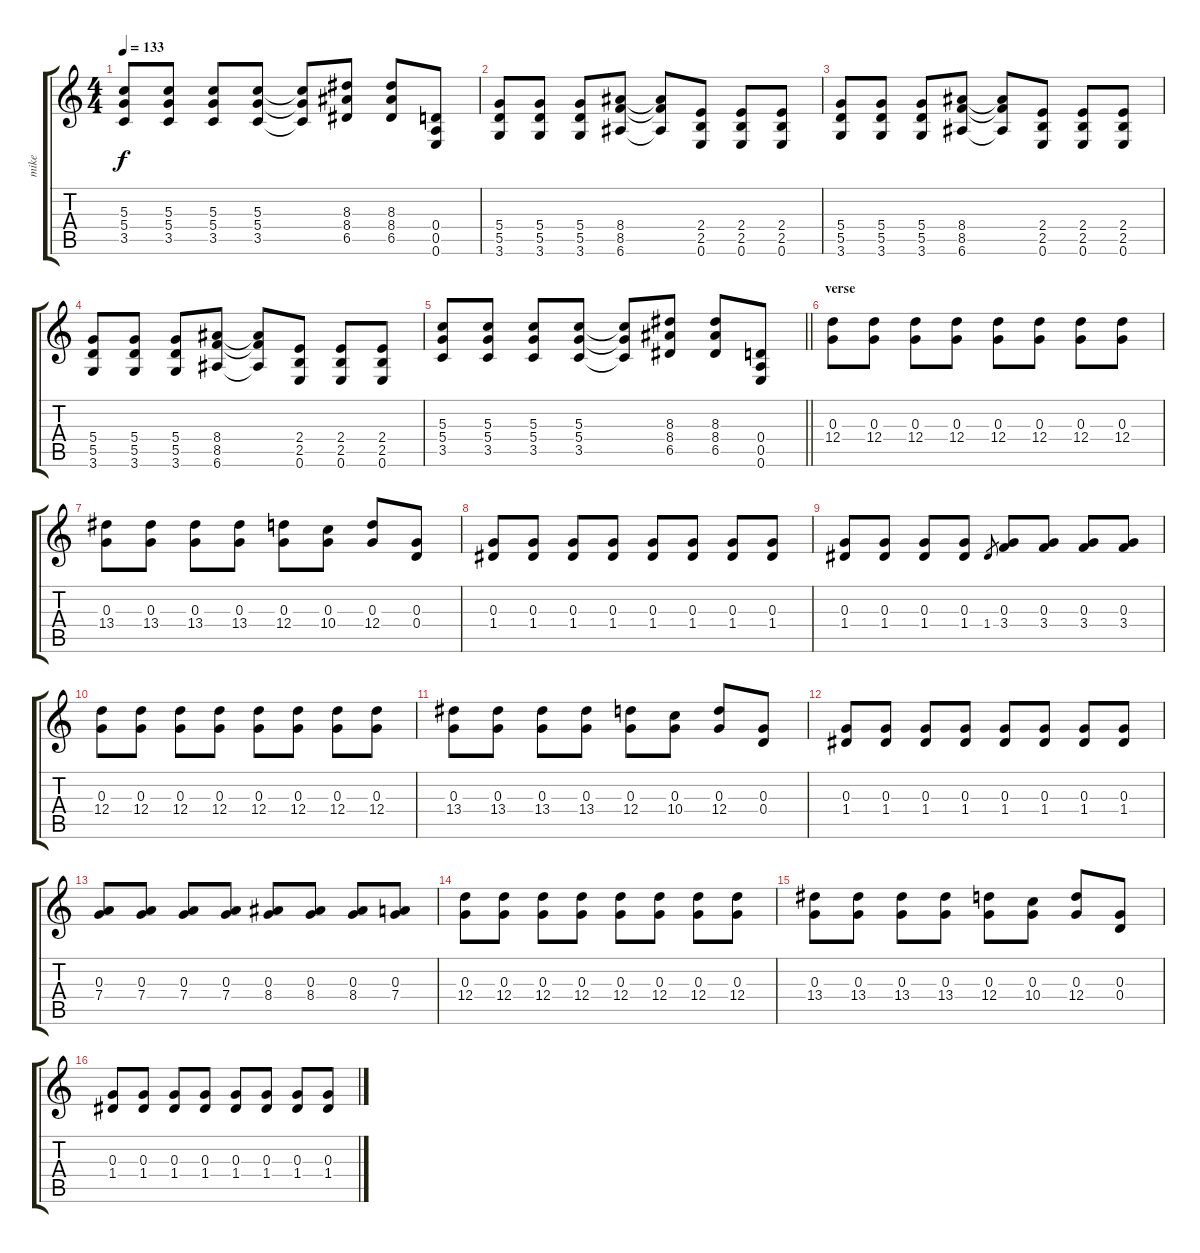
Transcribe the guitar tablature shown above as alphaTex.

\track ("mike" "mike") {instrument electricguitarclean}
\staff {score tabs}
\tuning (E4 B3 G3 D3 A2 E2) {hide}
\ts (4 4)
\tempo 133
\clef g2
\ks c
(5.3 5.4 3.5).8{dy f} (5.3 5.4 3.5).8 (5.3 5.4 3.5).8 (5.3 5.4 3.5).8 (5.3{t} 5.4{t} 3.5{t}).8 (8.3 8.4 6.5).8 (8.3 8.4 6.5).8 (0.4 0.5 0.6).8 |
(5.4 5.5 3.6).8{volume 13 instrument distortionguitar} (5.4 5.5 3.6).8 (5.4 5.5 3.6).8 (8.4 8.5 6.6).8 (8.4{t} 8.5{t} 6.6{t}).8 (2.4 2.5 0.6).8 (2.4 2.5 0.6).8 (2.4 2.5 0.6).8 |
(5.4 5.5 3.6).8 (5.4 5.5 3.6).8 (5.4 5.5 3.6).8 (8.4 8.5 6.6).8 (8.4{t} 8.5{t} 6.6{t}).8 (2.4 2.5 0.6).8 (2.4 2.5 0.6).8 (2.4 2.5 0.6).8 |
(5.4 5.5 3.6).8 (5.4 5.5 3.6).8 (5.4 5.5 3.6).8 (8.4 8.5 6.6).8 (8.4{t} 8.5{t} 6.6{t}).8 (2.4 2.5 0.6).8 (2.4 2.5 0.6).8 (2.4 2.5 0.6).8 |
\barLineRight lightlight
(5.3 5.4 3.5).8 (5.3 5.4 3.5).8 (5.3 5.4 3.5).8 (5.3 5.4 3.5).8 (5.3{t} 5.4{t} 3.5{t}).8 (8.3 8.4 6.5).8 (8.3 8.4 6.5).8 (0.4 0.5 0.6).8 |
\section ("" "verse")
(0.3 12.4).8{volume 13 instrument electricguitarclean} (0.3 12.4).8 (0.3 12.4).8 (0.3 12.4).8 (0.3 12.4).8 (0.3 12.4).8 (0.3 12.4).8 (0.3 12.4).8 |
(0.3 13.4).8 (0.3 13.4).8 (0.3 13.4).8 (0.3 13.4).8 (0.3 12.4).8 (0.3 10.4).8 (0.3 12.4).8 (0.3 0.4).8 |
(0.3 1.4).8 (0.3 1.4).8 (0.3 1.4).8 (0.3 1.4).8 (0.3 1.4).8 (0.3 1.4).8 (0.3 1.4).8 (0.3 1.4).8 |
(0.3 1.4).8 (0.3 1.4).8 (0.3 1.4).8 (0.3 1.4).8 1.4.8{gr} (0.3 3.4).8 (0.3 3.4).8 (0.3 3.4).8 (0.3 3.4).8 |
(0.3 12.4).8{volume 13 instrument electricguitarclean} (0.3 12.4).8 (0.3 12.4).8 (0.3 12.4).8 (0.3 12.4).8 (0.3 12.4).8 (0.3 12.4).8 (0.3 12.4).8 |
(0.3 13.4).8 (0.3 13.4).8 (0.3 13.4).8 (0.3 13.4).8 (0.3 12.4).8 (0.3 10.4).8 (0.3 12.4).8 (0.3 0.4).8 |
(0.3 1.4).8 (0.3 1.4).8 (0.3 1.4).8 (0.3 1.4).8 (0.3 1.4).8 (0.3 1.4).8 (0.3 1.4).8 (0.3 1.4).8 |
(0.3 7.4).8 (0.3 7.4).8 (0.3 7.4).8 (0.3 7.4).8 (0.3 8.4).8 (0.3 8.4).8 (0.3 8.4).8 (0.3 7.4).8 |
(0.3 12.4).8{volume 13 instrument electricguitarclean} (0.3 12.4).8 (0.3 12.4).8 (0.3 12.4).8 (0.3 12.4).8 (0.3 12.4).8 (0.3 12.4).8 (0.3 12.4).8 |
(0.3 13.4).8 (0.3 13.4).8 (0.3 13.4).8 (0.3 13.4).8 (0.3 12.4).8 (0.3 10.4).8 (0.3 12.4).8 (0.3 0.4).8 |
(0.3 1.4).8 (0.3 1.4).8 (0.3 1.4).8 (0.3 1.4).8 (0.3 1.4).8 (0.3 1.4).8 (0.3 1.4).8 (0.3 1.4).8
